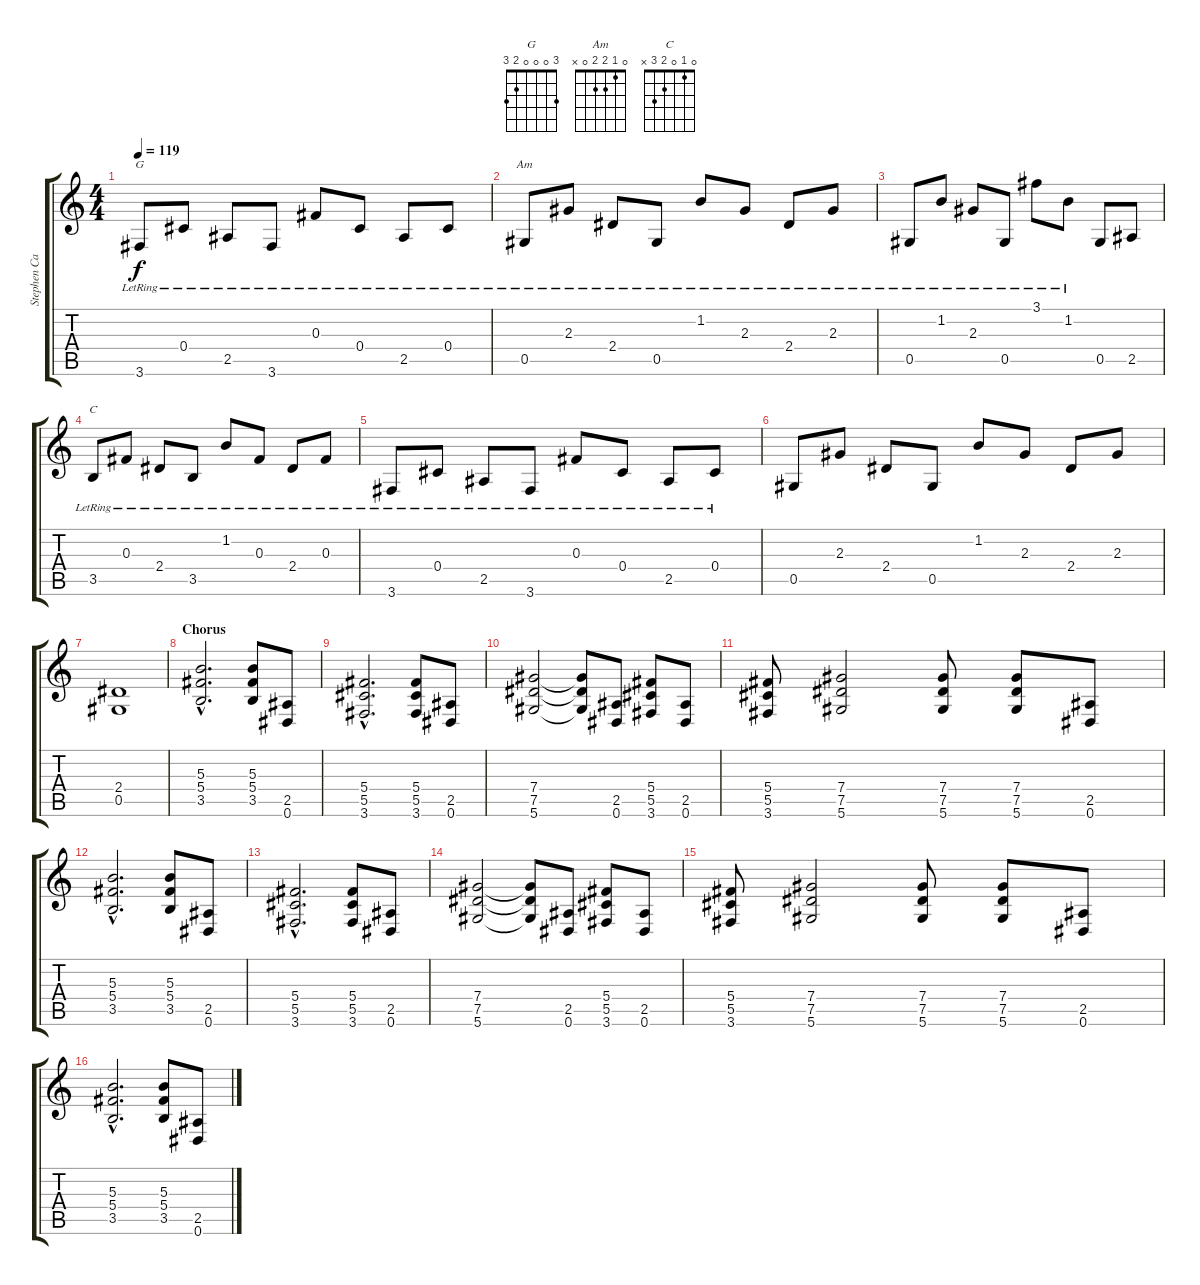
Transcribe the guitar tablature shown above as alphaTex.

\track ("Stephen Carpenter" "Stephen Ca") {instrument acousticguitarsteel}
\staff {score tabs}
\tuning (Eb4 Bb3 Gb3 Db3 Ab2 Eb2) {hide}
\chord ("G" 3 0 0 0 2 3)
\chord ("Am" 0 1 2 2 0 x)
\chord ("C" 0 1 0 2 3 x)
\ts (4 4)
\tempo 119
\clef g2
\ks c
3.6{lr}.8{ch "G" dy f} 0.4{lr}.8 2.5{lr}.8 3.6{lr}.8 0.3{lr}.8 0.4{lr}.8 2.5{lr}.8 0.4{lr}.8 |
0.5{lr}.8{ch "Am"} 2.3{lr}.8 2.4{lr}.8 0.5{lr}.8 1.2{lr}.8 2.3{lr}.8 2.4{lr}.8 2.3{lr}.8 |
0.5{lr}.8 1.2{lr}.8 2.3{lr}.8 0.5{lr}.8 3.1{lr}.8 1.2{lr}.8 0.5.8 2.5.8 |
3.5{lr}.8{ch "C"} 0.3{lr}.8 2.4{lr}.8 3.5{lr}.8 1.2{lr}.8 0.3{lr}.8 2.4{lr}.8 0.3{lr}.8 |
3.6{lr}.8 0.4{lr}.8 2.5{lr}.8 3.6{lr}.8 0.3{lr}.8 0.4{lr}.8 2.5{lr}.8 0.4{lr}.8 |
0.5.8 2.3.8 2.4.8 0.5.8 1.2.8 2.3.8 2.4.8 2.3.8 |
(2.4 0.5).1{volume 15 instrument distortionguitar} |
\section ("" "Chorus")
(5.3{hac} 5.4{hac} 3.5{hac}).2{d} (5.3 5.4 3.5).8 (2.5 0.6).8 |
(5.4{hac} 5.5{hac} 3.6{hac}).2{d} (5.4 5.5 3.6).8 (2.5 0.6).8 |
(7.4 7.5 5.6).2 (7.4{t} 7.5{t} 5.6{t}).8 (2.5 0.6).8 (5.4 5.5 3.6).8 (2.5 0.6).8 |
(5.4 5.5 3.6).8 (7.4 7.5 5.6).2 (7.4 7.5 5.6).8 (7.4 7.5 5.6).8 (2.5 0.6).8 |
(5.3{hac} 5.4{hac} 3.5{hac}).2{d} (5.3 5.4 3.5).8 (2.5 0.6).8 |
(5.4{hac} 5.5{hac} 3.6{hac}).2{d} (5.4 5.5 3.6).8 (2.5 0.6).8 |
(7.4 7.5 5.6).2 (7.4{t} 7.5{t} 5.6{t}).8 (2.5 0.6).8 (5.4 5.5 3.6).8 (2.5 0.6).8 |
(5.4 5.5 3.6).8 (7.4 7.5 5.6).2 (7.4 7.5 5.6).8 (7.4 7.5 5.6).8 (2.5 0.6).8 |
(5.3{hac} 5.4{hac} 3.5{hac}).2{d} (5.3 5.4 3.5).8 (2.5 0.6).8
